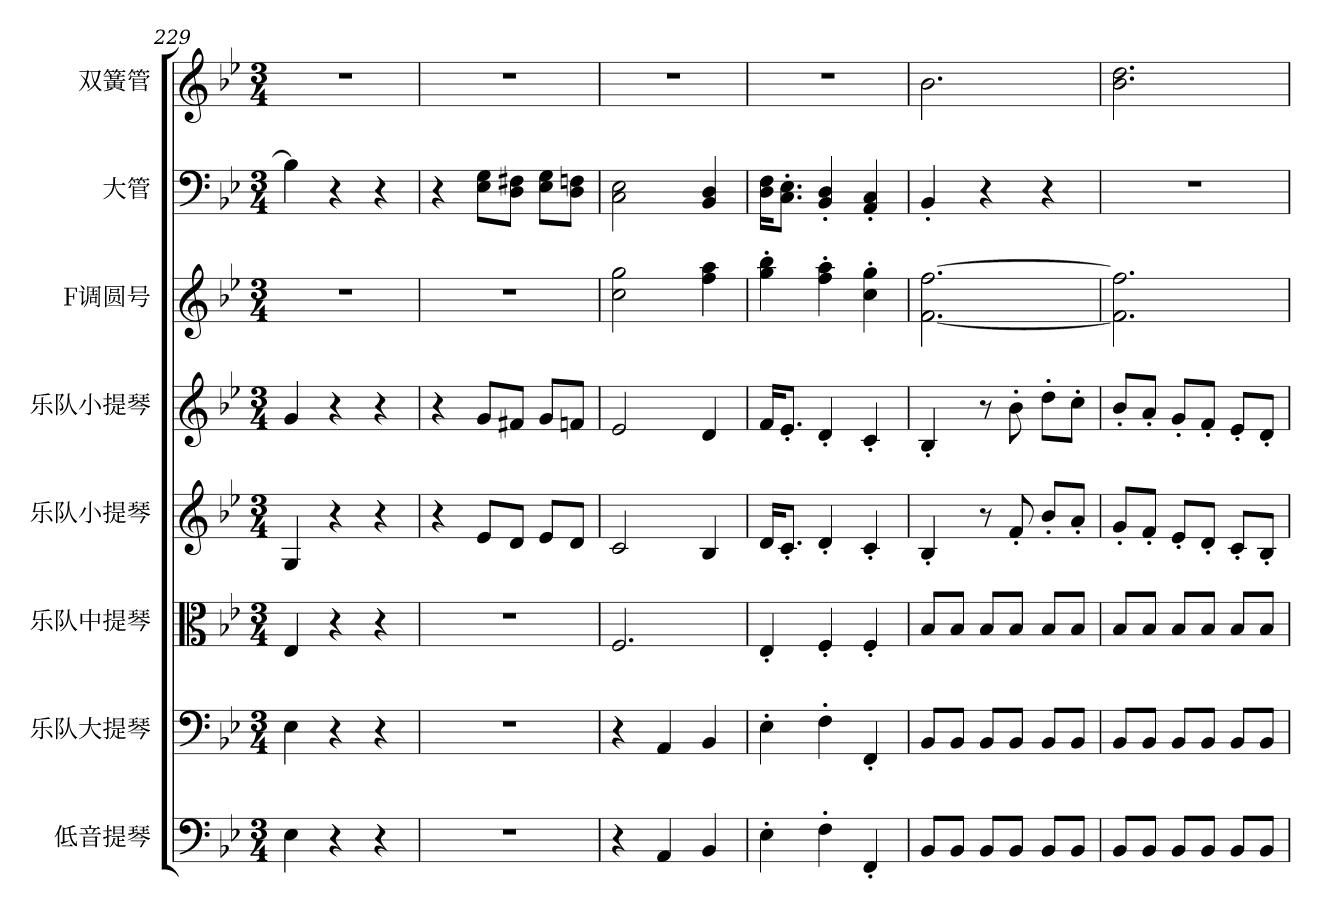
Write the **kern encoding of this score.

**kern	**kern	**kern	**kern	**kern	**kern	**kern	**kern
*part8	*part7	*part6	*part5	*part4	*part3	*part2	*part1
*staff8	*staff7	*staff6	*staff5	*staff4	*staff3	*staff2	*staff1
*I"低音提琴	*I"乐队大提琴	*I"乐队中提琴	*I"乐队小提琴	*I"乐队小提琴	*I"F调圆号	*I"大管	*I"双簧管
*clefF4	*clefF4	*clefC3	*clefG2	*clefG2	*clefG2	*clefF4	*clefG2
*ITrd7c12	*	*	*	*	*ITrd4c7	*	*
*k[b-e-]	*k[b-e-]	*k[b-e-]	*k[b-e-]	*k[b-e-]	*k[b-e-a-]	*k[b-e-]	*k[b-e-]
*M3/4	*M3/4	*M3/4	*M3/4	*M3/4	*M3/4	*M3/4	*M3/4
=229	=229	=229	=229	=229	=229	=229	=229
4EE-\	4E-\	4E-/	4G/	4g/	2.r	4B-\]	2.r
4r	4r	4r	4r	4r	.	4r	.
4r	4r	4r	4r	4r	.	4r	.
!!LO:PB:g=z
=230	=230	=230	=230	=230	=230	=230	=230
*	*	*	*	*	*	*	*MM167
2.r	2.r	2.r	4r	4r	2.r	4r	2.r
.	.	.	8e-/L	8g/L	.	8E-\ 8G\L	.
.	.	.	8d/J	8f#X/J	.	8D\ 8F#X\J	.
.	.	.	8e-/L	8g/L	.	8E-\ 8G\L	.
.	.	.	8d/J	8fn/J	.	8D\ 8Fn\J	.
=231	=231	=231	=231	=231	=231	=231	=231
4r	4r	2.F/	2c/	2e-/	2f\ 2cc\	2C\ 2E-\	2.r
4AAA/	4AA/	.	.	.	.	.	.
4BBB-/	4BB-/	.	4B-/	4d/	4b-\ 4dd\	4BB-/ 4D/	.
=232	=232	=232	=232	=232	=232	=232	=232
*	*	*	*	*	*	*	*MM165
4EE-'\	4E-'\	4E-'/	16d/KL	16f/KL	4cc\' 4ee-\'	16D\ 16F\KL	2.r
.	.	.	8.c'/J	8.e-'/J	.	8.C\' 8.E-\'J	.
4FF'\	4F'\	4F'/	4d'/	4d'/	4b-\' 4dd\'	4BB-/' 4D/'	.
4FFF'/	4FF'/	4F'/	4c'/	4c'/	4f\' 4cc\'	4AA/' 4C/'	.
=233	=233	=233	=233	=233	=233	=233	=233
*	*	*	*	*	*	*	*MM168
8BBB-/L	8BB-/L	8B-/L	4B-'/	4B-'/	[2.B-\ [2.b-\	4BB-'/	2.b-\
8BBB-/J	8BB-/J	8B-/J	.	.	.	.	.
8BBB-/L	8BB-/L	8B-/L	8r	8r	.	4r	.
8BBB-/J	8BB-/J	8B-/J	8f'/	8b-'\	.	.	.
8BBB-/L	8BB-/L	8B-/L	8b-'/L	8dd'\L	.	4r	.
8BBB-/J	8BB-/J	8B-/J	8a'/J	8cc'\J	.	.	.
=234	=234	=234	=234	=234	=234	=234	=234
8BBB-/L	8BB-/L	8B-/L	8g'/L	8b-'/L	2.B-\] 2.b-\]	2.r	2.b-\ 2.dd\
8BBB-/J	8BB-/J	8B-/J	8f'/J	8a'/J	.	.	.
8BBB-/L	8BB-/L	8B-/L	8e-'/L	8g'/L	.	.	.
8BBB-/J	8BB-/J	8B-/J	8d'/J	8f'/J	.	.	.
8BBB-/L	8BB-/L	8B-/L	8c'/L	8e-'/L	.	.	.
8BBB-/J	8BB-/J	8B-/J	8B-'/J	8d'/J	.	.	.
=	=	=	=	=	=	=	=
*-	*-	*-	*-	*-	*-	*-	*-
